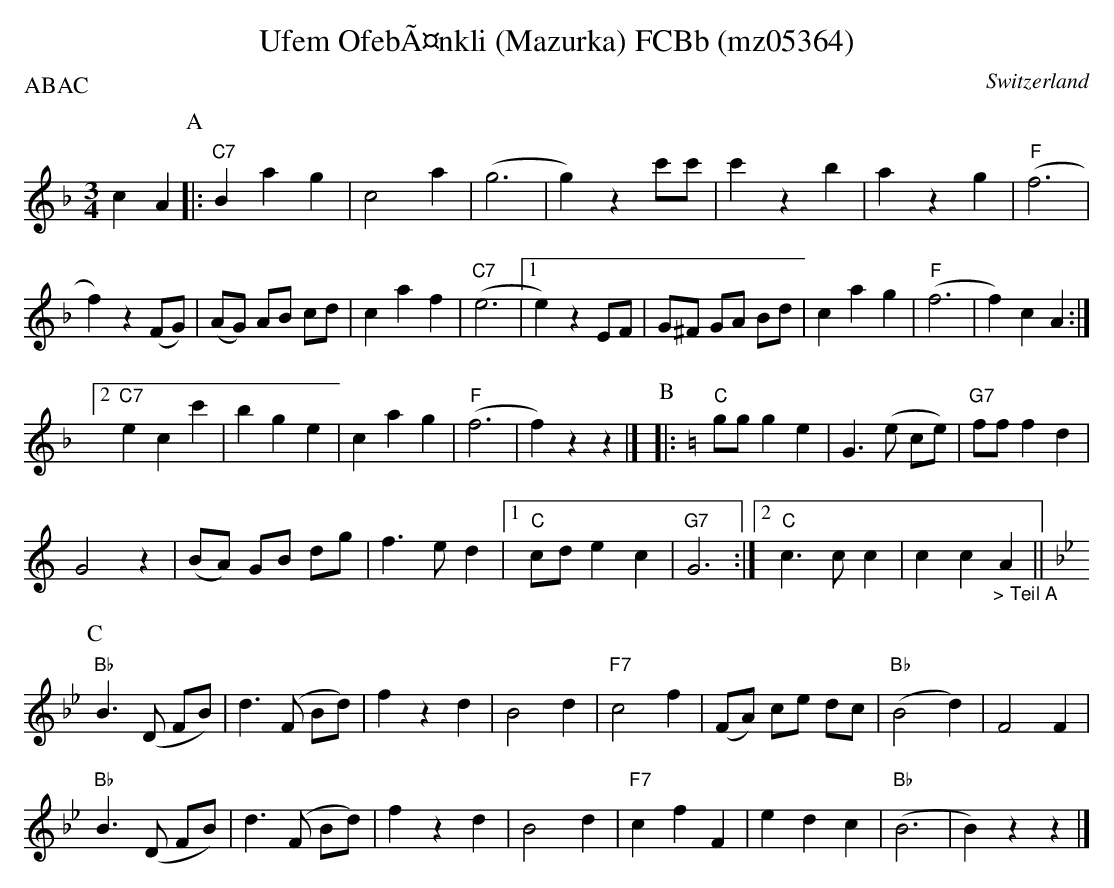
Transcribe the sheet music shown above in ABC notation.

X:1
T: Ufem OfebÃ¤nkli (Mazurka) FCBb (mz05364)
O:Switzerland
M:3/4
L:1/8
P:ABAC
K:F %%MIDI gchordon
c2A2 [P:A] |: "C7"B2a2g2 | c4a2 | (g6 | g2)z2c'c' | c'2z2b2 | a2z2g2 | "F"(f6 |
f2)z2 (FG) | (AG) AB cd | c2a2f2 | "C7"(e6 |1 e2)z2EF | G^F GA Bd | c2a2g2 | "F"(f6 | f2)c2A2 :|2
"C7"e2c2c'2 | b2g2e2 | c2a2g2 | "F"(f6 | f2)z2z2 |]  [P:B] |: [K:C] "C"ggg2e2 | G3(e ce) | "G7"fff2d2 |
G4z2 | (BA) GB dg | f3ed2 |1 "C"cde2c2 | "G7"G6 :|2 "C"c3cc2 | c2c2"_> Teil A"A2 ||[P:C]  [K:Bb]
"Bb"B3(D FB) | d3 (F Bd) | f2z2d2 | B4d2 | "F7"c4f2 | (FA) ce dc | "Bb"(B4d2) | F4F2 |
"Bb"B3(D FB) | d3 (F Bd) | f2z2d2 | B4d2 | "F7"c2f2F2 | e2d2c2 | "Bb"(B6 | B2)z2z2 |]
